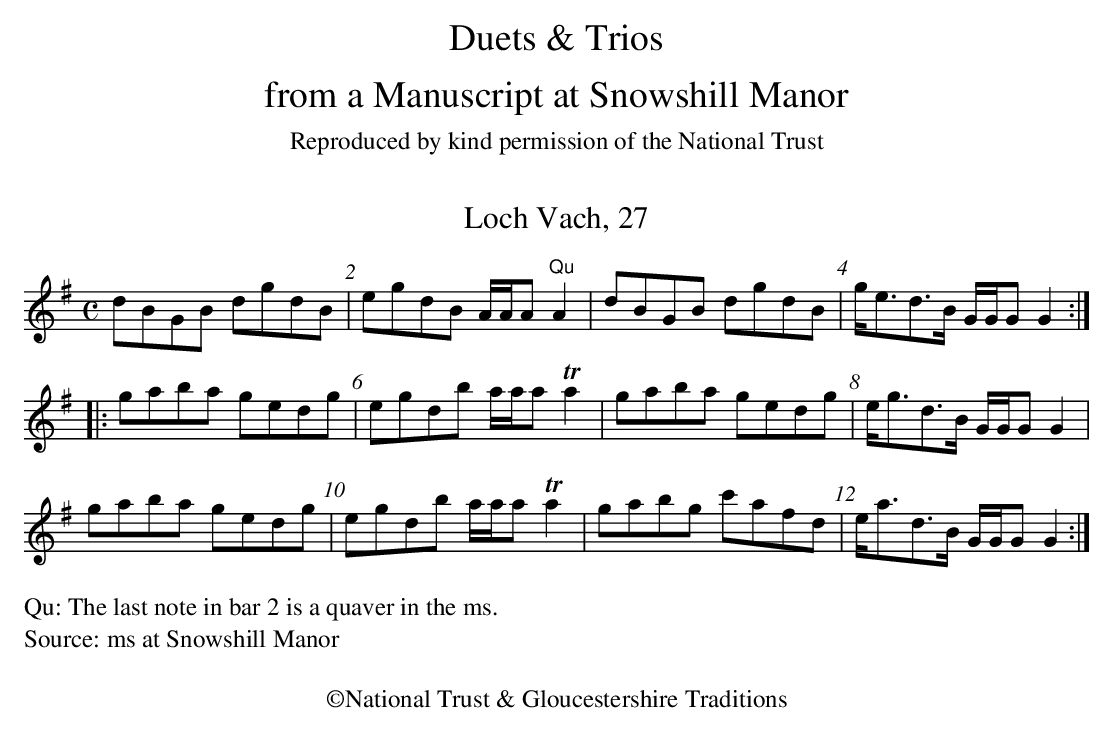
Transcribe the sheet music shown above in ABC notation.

X:1
T:Loch Vach, 27
M:C
L:1/8
K:G
dBGB dgdB|egdB A/2A/2A"^Qu"A2|\
dBGB dgdB|g<ed>B G/2G/2GG2:|
|:gaba gedg|egdb a/2a/2a Ta2|\
gaba gedg|e<gd>B G/2G/2GG2|
gaba gedg|egdb a/2a/2a Ta2|\
gabg c'afd|e<ad>B G/2G/2GG2:|
